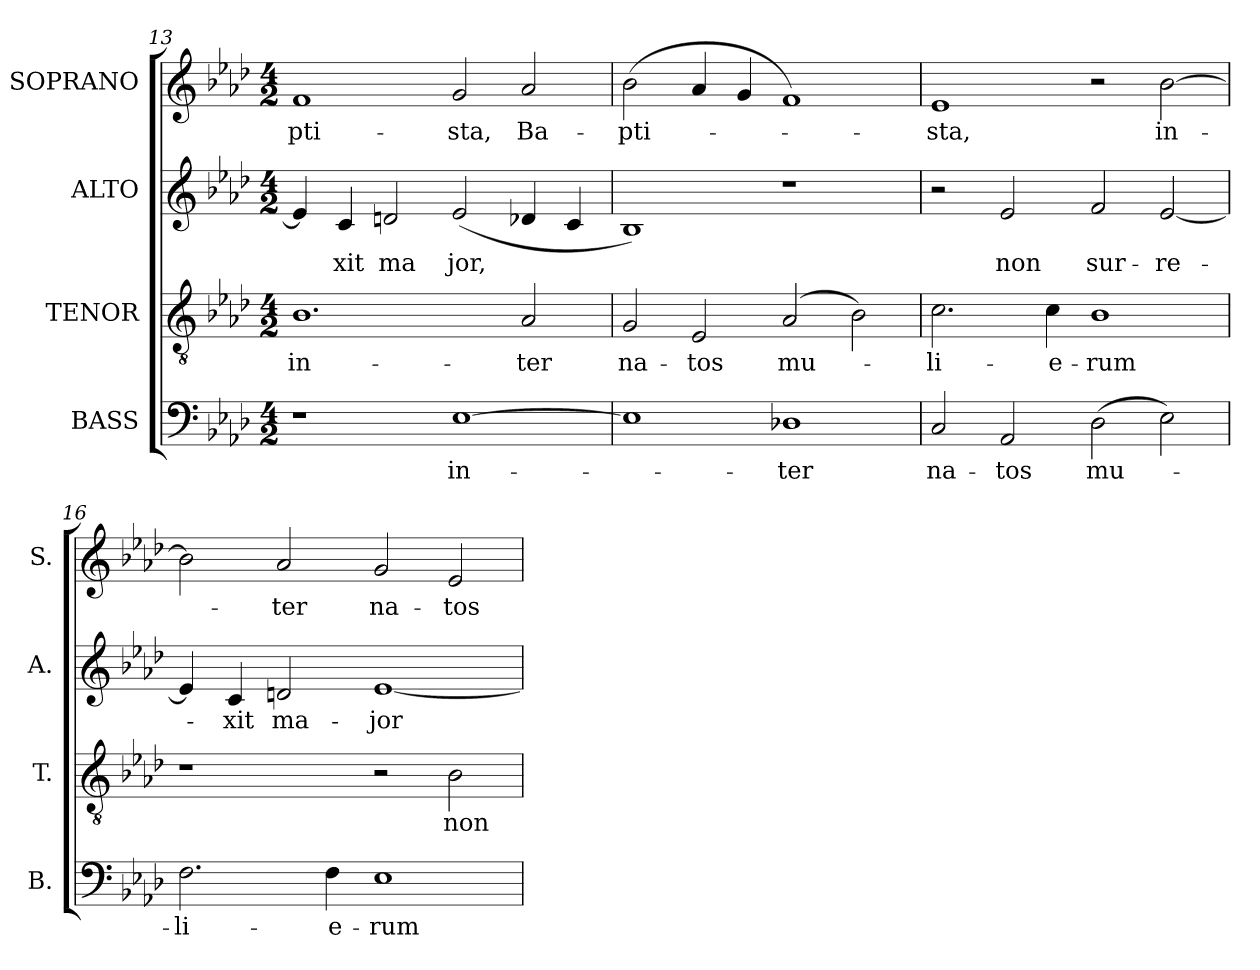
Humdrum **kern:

**kern	**text	**kern	**text	**kern	**text	**kern	**text
*part4	*part4	*part3	*part3	*part2	*part2	*part1	*part1
*staff4	*staff4	*staff3	*staff3	*staff2	*staff2	*staff1	*staff1
*I"BASS	*	*I"TENOR	*	*I"ALTO	*	*I"SOPRANO	*
*I'B.	*	*I'T.	*	*I'A.	*	*I'S.	*
*clefF4	*	*clefGv2	*	*clefG2	*	*clefG2	*
*	*	*ITrd7c12	*	*	*	*	*
*k[b-e-a-d-]	*	*k[b-e-a-d-]	*	*k[b-e-a-d-]	*	*k[b-e-a-d-]	*
*A-:	*	*A-:	*	*A-:	*	*A-:	*
*M4/2	*	*M4/2	*	*M4/2	*	*M4/2	*
=13	=13	=13	=13	=13	=13	=13	=13
!	!	!	!LO:LY:b:color=#000000	!	!	!	!
!	!	!	!	!	!	!	!LO:LY:b:color=#000000
1r	.	1.BB-i	in-	4e-i/]	.	1fi	-pti-
!	!	!	!	!	!LO:LY:b:color=#000000	!	!
.	.	.	.	4ci/	-xit	.	.
!	!	!	!	!	!LO:LY:b:color=#000000	!	!
.	.	.	.	2dni/	ma	.	.
!	!LO:LY:b:color=#000000	!	!	!	!	!	!
!	!	!	!	!	!LO:LY:b:color=#000000	!	!
!	!	!	!	!	!	!	!LO:LY:b:color=#000000
[1E-i	in-	.	.	(2e-i/	jor,	2gi/	-sta,
!	!	!	!LO:LY:b:color=#000000	!	!	!	!
!	!	!	!	!	!	!	!LO:LY:b:color=#000000
.	.	2AA-i/	-ter	4d-Xi/	.	2a-i/	Ba-
.	.	.	.	4ci/	.	.	.
!!LO:LB:g=z
=14	=14	=14	=14	=14	=14	=14	=14
!	!	!	!LO:LY:b:color=#000000	!	!	!	!
!	!	!	!	!	!	!	!LO:LY:b:color=#000000
1E-i]	.	2GGi/	na-	1B-i)	.	(2b-i\	-pti-
!	!	!	!LO:LY:b:color=#000000	!	!	!	!
.	.	2EE-i/	-tos	.	.	4a-i/	.
.	.	.	.	.	.	4gi/	.
!	!LO:LY:b:color=#000000	!	!	!	!	!	!
!	!	!	!LO:LY:b:color=#000000	!	!	!	!
1D-Xi	-ter	(2AA-i/	mu-	1r	.	1fi)	.
.	.	2BB-i\)	.	.	.	.	.
=15	=15	=15	=15	=15	=15	=15	=15
!	!LO:LY:b:color=#000000	!	!	!	!	!	!
!	!	!	!LO:LY:b:color=#000000	!	!	!	!
!	!	!	!	!	!	!	!LO:LY:b:color=#000000
2Ci/	na-	2.Ci\	-li-	2r	.	1e-i	-sta,
!	!LO:LY:b:color=#000000	!	!	!	!	!	!
!	!	!	!	!	!LO:LY:b:color=#000000	!	!
2AA-i/	-tos	.	.	2e-i/	non	.	.
!	!	!	!LO:LY:b:color=#000000	!	!	!	!
.	.	4Ci\	-e-	.	.	.	.
!	!LO:LY:b:color=#000000	!	!	!	!	!	!
!	!	!	!LO:LY:b:color=#000000	!	!	!	!
!	!	!	!	!	!LO:LY:b:color=#000000	!	!
(2D-i\	mu-	1BB-i	-rum	2fi/	sur-	2r	.
!	!	!	!	!	!LO:LY:b:color=#000000	!	!
!	!	!	!	!	!	!	!LO:LY:b:color=#000000
2E-i\)	.	.	.	[2e-i/	-re-	[2b-i\	in-
=16	=16	=16	=16	=16	=16	=16	=16
!	!LO:LY:b:color=#000000	!	!	!	!	!	!
2.Fi\	-li-	1r	.	4e-i/]	.	2b-i\]	.
!	!	!	!	!	!LO:LY:b:color=#000000	!	!
.	.	.	.	4ci/	-xit	.	.
!	!	!	!	!	!LO:LY:b:color=#000000	!	!
!	!	!	!	!	!	!	!LO:LY:b:color=#000000
.	.	.	.	2dni/	ma-	2a-i/	-ter
!	!LO:LY:b:color=#000000	!	!	!	!	!	!
4Fi\	-e-	.	.	.	.	.	.
!	!LO:LY:b:color=#000000	!	!	!	!	!	!
!	!	!	!	!	!LO:LY:b:color=#000000	!	!
!	!	!	!	!	!	!	!LO:LY:b:color=#000000
1E-i	-rum	2r	.	[1e-i	-jor	2gi/	na-
!	!	!	!LO:LY:b:color=#000000	!	!	!	!
!	!	!	!	!	!	!	!LO:LY:b:color=#000000
.	.	2BB-i\	non	.	.	2e-i/	-tos
=	=	=	=	=	=	=	=
*-	*-	*-	*-	*-	*-	*-	*-
